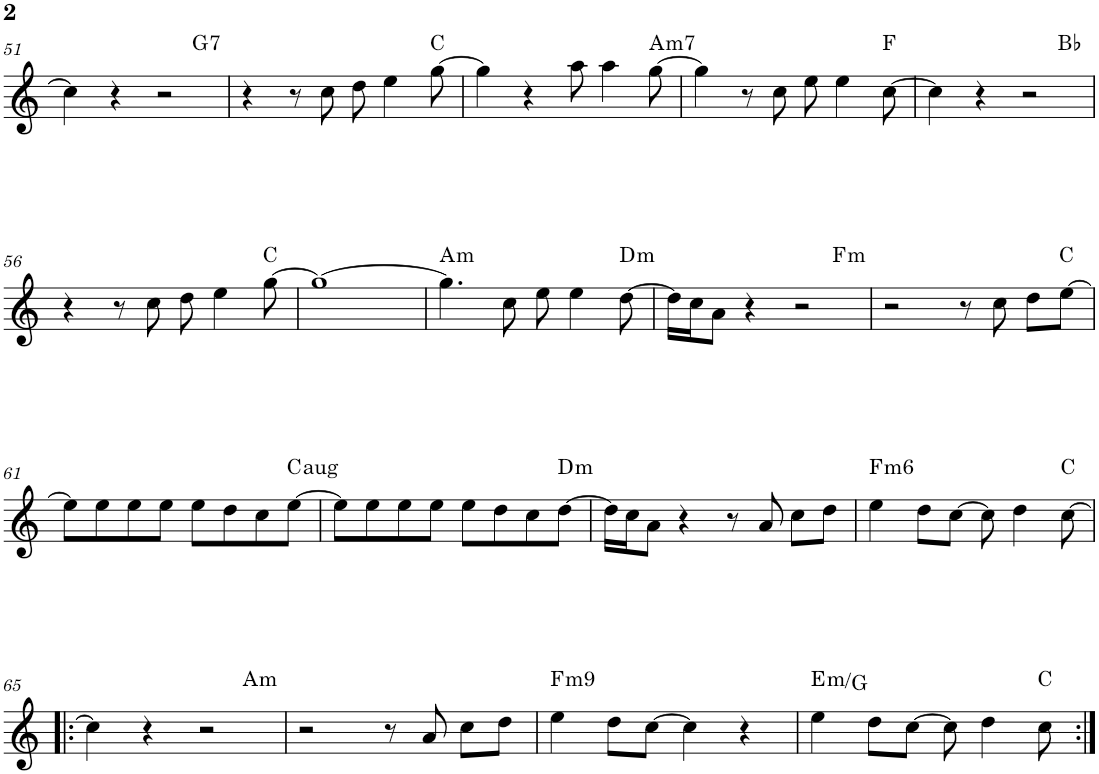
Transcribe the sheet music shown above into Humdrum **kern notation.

**kern	**harte
*part1	*part1
*staff1	*
*I"P1	*
!!LO:PB:g=z
*clefG2	*
*k[]	*
*C:	*
*M4/4	*
=51	=51
*^	*
4cc\]	2.ryy	.
4r	.	.
2r	.	.
!	!	!LO:H:kt=7
.	4ryy	G:7
*v	*v	*
=52	=52
4r	.
8r	.
8cc\	.
8dd\	.
4ee\	.
[>8gg\	C:maj
=53	=53
4gg\]	.
4r	.
8aa\	.
4aa\	.
!	!LO:H:kt=m7
[>8gg\	A:min7
=54	=54
4gg\]	.
8r	.
8cc\	.
8ee\	.
4ee\	.
[>8cc\	F:maj
=55	=55
*^	*
4cc\]	2.ryy	.
4r	.	.
2r	.	.
.	4ryy	Bb:maj
*v	*v	*
!!LO:LB:g=z
=56	=56
4r	.
8r	.
8cc\	.
8dd\	.
4ee\	.
[>8gg\	C:maj
=57	=57
1gg_	.
=58	=58
!	!LO:H:kt=m
4.gg\]	A:min
8cc\	.
8ee\	.
4ee\	.
!	!LO:H:kt=m
[>8dd\	D:min
=59	=59
*^	*
16dd\LL]	2.ryy	.
16cc\J	.	.
8a\J	.	.
4r	.	.
2r	.	.
!	!	!LO:H:kt=m
.	4ryy	F:min
*v	*v	*
=60	=60
2r	.
8r	.
8cc\	.
8dd\L	.
[>8ee\J	C:maj
!!LO:LB:g=z
=61	=61
8ee\L]	.
8ee\	.
8ee\	.
8ee\J	.
8ee\L	.
8dd\	.
8cc\	.
!	!LO:H:kt=aug
[>8ee\J	C:aug
=62	=62
8ee\L]	.
8ee\	.
8ee\	.
8ee\J	.
8ee\L	.
8dd\	.
8cc\	.
!	!LO:H:kt=m
[>8dd\J	D:min
=63	=63
16dd\LL]	.
16cc\J	.
8a\J	.
4r	.
8r	.
8a/	.
8cc\L	.
8dd\J	.
=64	=64
!	!LO:H:kt=m6
4ee\	F:min6
8dd\L	.
[>8cc\J	.
8cc\]	.
4dd\	.
[>8cc\	C:maj
!!LO:LB:g=z
=65!|:	=65!|:
*^	*
4cc\]	2.ryy	.
4r	.	.
2r	.	.
!	!	!LO:H:kt=m
.	4ryy	A:min
*v	*v	*
=66	=66
2r	.
8r	.
8a/	.
8cc\L	.
8dd\J	.
=67	=67
!	!LO:H:kt=m9
4een\	F:min9
8dd\L	.
[>8cc\J	.
4cc\]	.
4r	.
=68	=68
!	!LO:H:kt=m
4ee\	E:min/b3
8dd\L	.
[>8cc\J	.
8cc\]	.
4dd\	.
8cc\	C:maj
=:|!	=:|!
*-	*-
